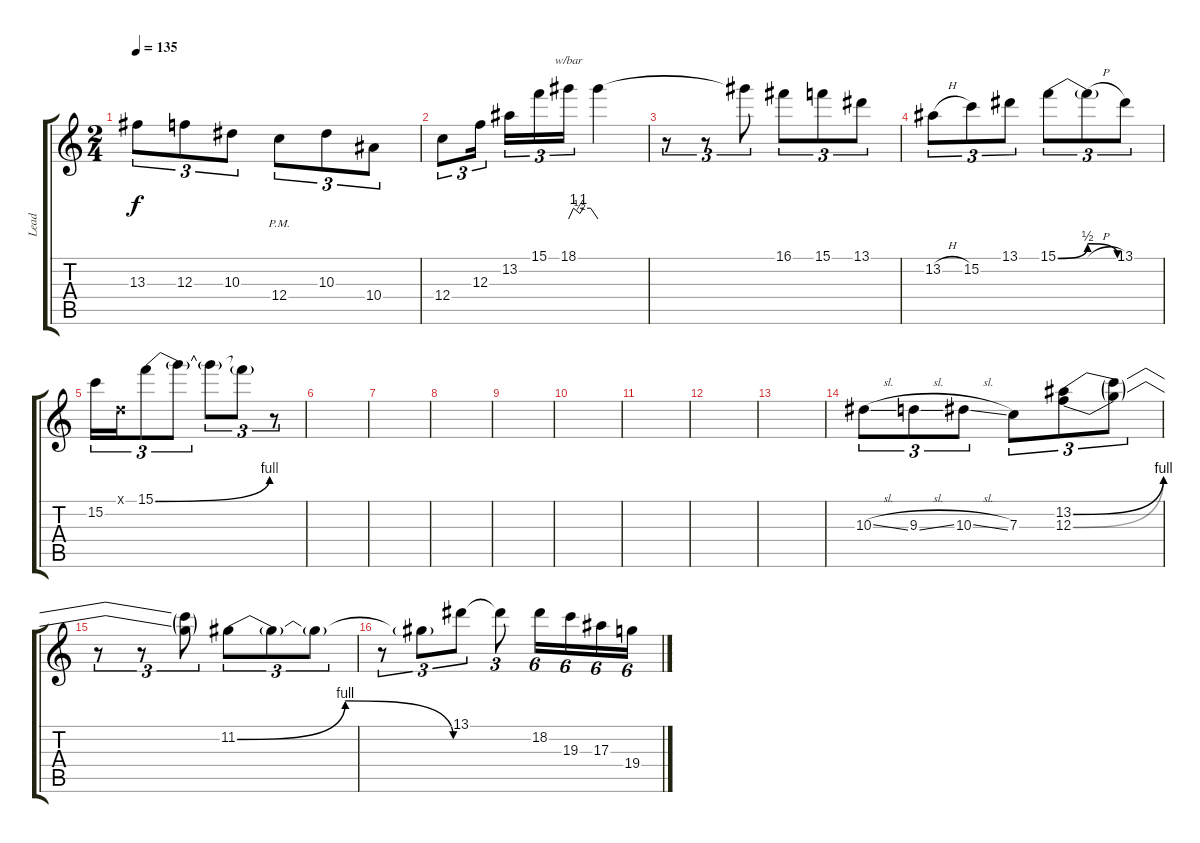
\track ("Lead" "Lead") {instrument distortionguitar}
\staff {score tabs}
\tuning (D4 A3 F3 C3 G2 C2) {hide}
\ts (2 4)
\tempo 135
\clef g2
\ks c
13.3.8{tu (3 2) dy f} 12.3.8{tu (3 2)} 10.3.8{tu (3 2)} 12.4{pm}.8{tu (3 2)} 10.3.8{tu (3 2)} 10.4.8{tu (3 2)} |
12.4.8{tu (3 2)} 12.3.16{tu (3 2) beam splitsecondary} 13.2.16{tu (3 2)} 15.1.16{tu (3 2)} 18.1.16{tu (3 2) tbe (custom default 0 0 10 4 23 2 30 4 45 4 60 0)} 18.1{t}.4 |
r.8{tu (3 2)} r.8{tu (3 2)} 18.1{t}.8{tu (3 2)} 16.1.8{tu (3 2)} 15.1.8{tu (3 2)} 13.1.8{tu (3 2)} |
13.2{h}.8{tu (3 2)} 15.2.8{tu (3 2)} 13.1.8{tu (3 2)} 15.1{be (bendrelease 0 0 15 2 45 2 60 0)}.8{tu (3 2)} 15.1{h t}.8{tu (3 2)} 13.1.8{tu (3 2)} |
15.2.16{tu (3 2)} 0.1{x}.16{tu (3 2)} 15.1{be (bend 0 0 60 4)}.8{tu (3 2)} 15.1{t}.8{tu (3 2)} 15.1{t}.8{tu (3 2)} 15.1{t}.8{tu (3 2)} r.8{tu (3 2)} |
|
|
|
|
|
|
|
|
10.3{sl}.8{tu (3 2)} 9.3{sl}.8{tu (3 2)} 10.3{sl}.8{tu (3 2)} 7.3.8{tu (3 2)} (13.2{be (bend 0 0 60 4)} 12.3{be (bend 0 0 60 4)}).8{tu (3 2)} (13.2{t} 12.3{t}).8{tu (3 2)} |
r.8{tu (3 2)} r.8{tu (3 2)} (13.2{t} 12.3{t}).8{tu (3 2)} 11.2{be (bendrelease 0 0 10 4 45 4 60 0)}.8{tu (3 2)} 11.2{t}.8{tu (3 2)} 11.2{t}.8{tu (3 2)} |
r.8{tu (3 2)} 11.2{t}.8{tu (3 2)} 13.1.8{tu (3 2)} 13.1{t}.8{tu (3 2)} 18.2.16{tu (6 4)} 19.3.16{tu (6 4)} 17.3.16{tu (6 4)} 19.4.16{tu (6 4)}
